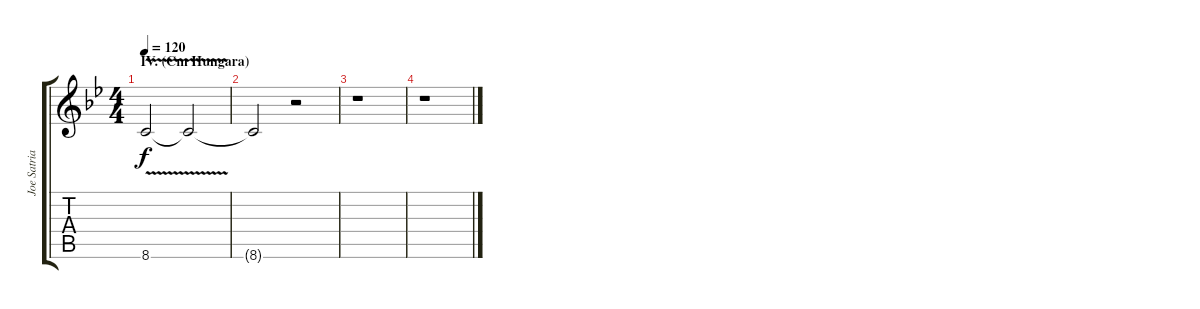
\track ("Joe Satriani" "Joe Satria") {instrument distortionguitar}
\staff {score tabs}
\tuning (E4 B3 G3 D3 A2 E2) {hide}
\ts (4 4)
\section ("" "IV. (Cm Hungara)")
\tempo 120
\clef g2
\ks bb
8.6{v}.2{dy f} 8.6{t}.2 |
8.6{t}.2 r.2 |
r.1 |
r.1
